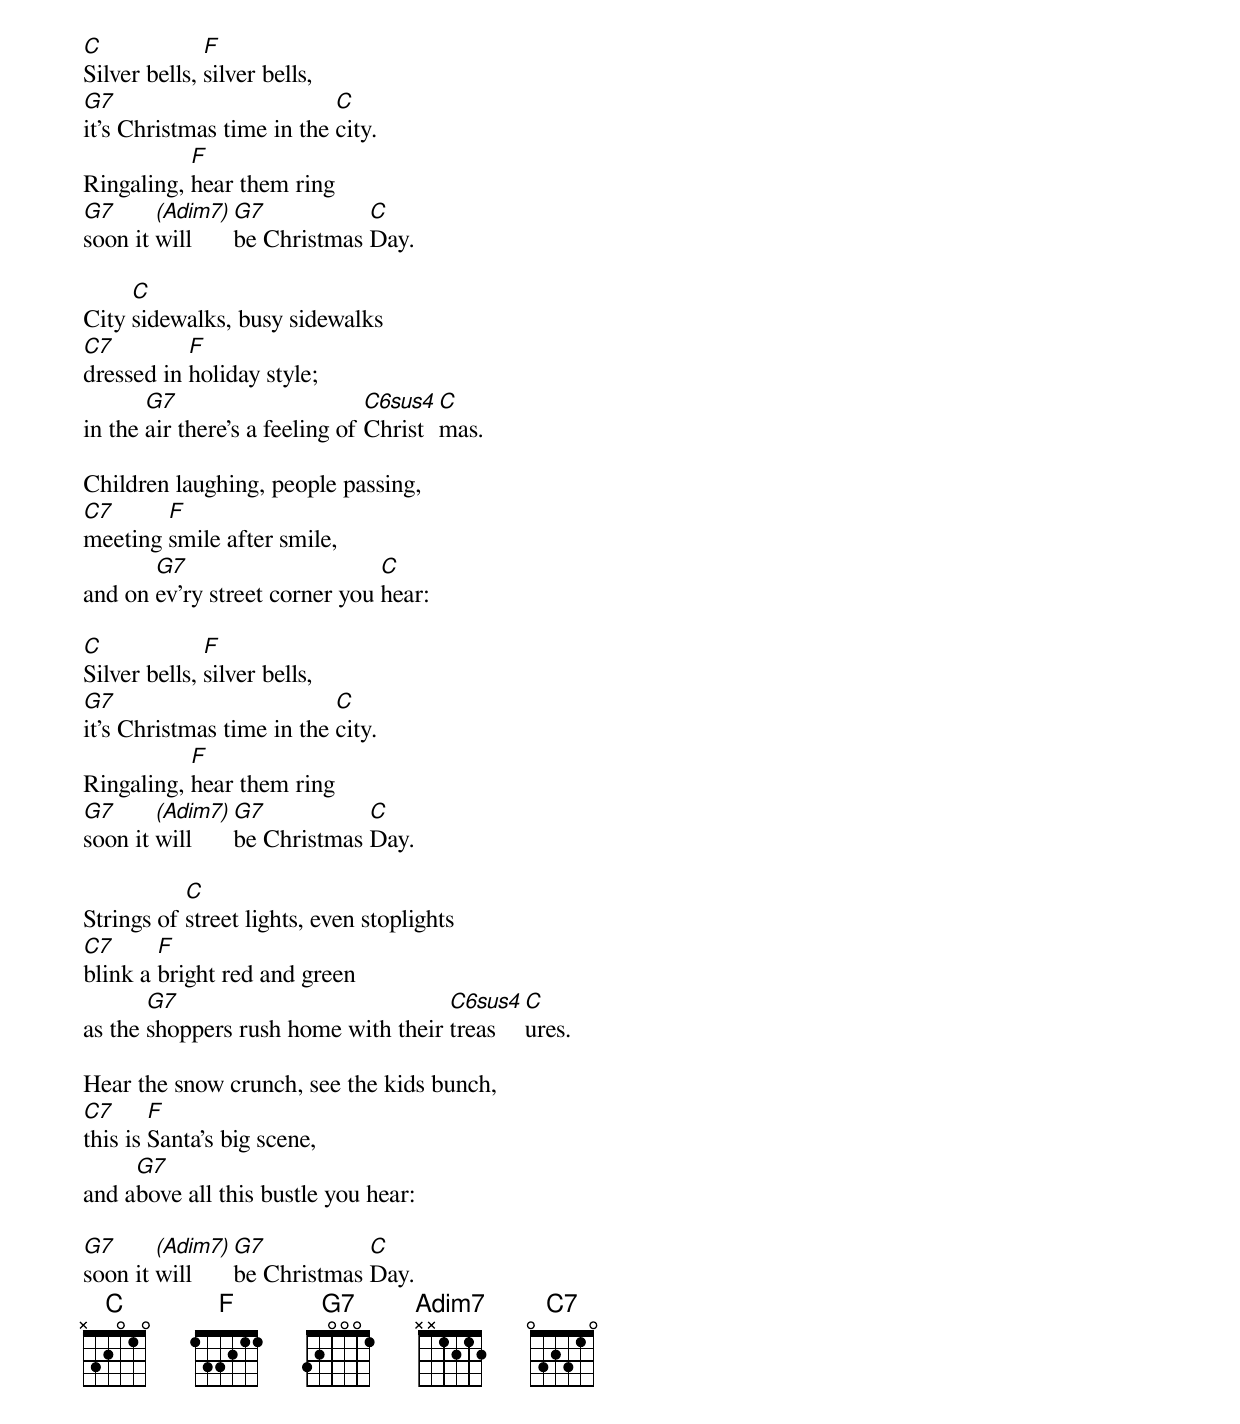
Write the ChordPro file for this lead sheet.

[C]Silver bells, [F]silver bells,
[G7]it's Christmas time in the [C]city.
Ringaling, [F]hear them ring
[G7]soon it [(Adim7)]will [G7]be Christmas [C]Day.

City [C]sidewalks, busy sidewalks
[C7]dressed in [F]holiday style;
in the [G7]air there's a feeling of [C6sus4]Christ[C]mas.

Children laughing, people passing,
[C7]meeting [F]smile after smile,
and on [G7]ev'ry street corner you [C]hear:

[C]Silver bells, [F]silver bells,
[G7]it's Christmas time in the [C]city.
Ringaling, [F]hear them ring
[G7]soon it [(Adim7)]will [G7]be Christmas [C]Day.

Strings of [C]street lights, even stoplights
[C7]blink a [F]bright red and green
as the [G7]shoppers rush home with their [C6sus4]treas[C]ures.

Hear the snow crunch, see the kids bunch,
[C7]this is [F]Santa's big scene,
and a[G7]bove all this bustle you hear:

[G7]soon it [(Adim7)]will [G7]be Christmas [C]Day.
